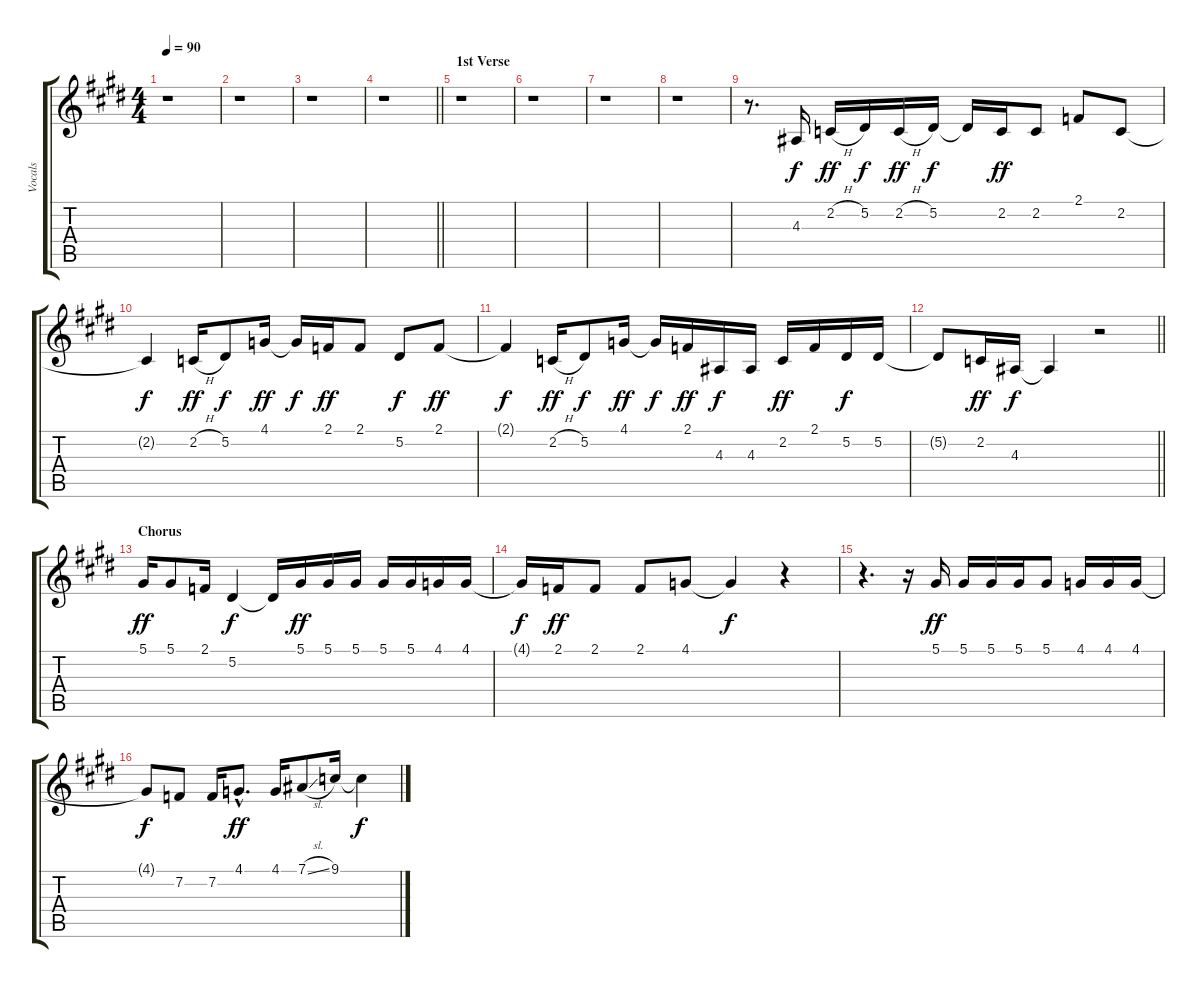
\track ("Vocals" "Vocals") {instrument stringensemble1}
\staff {score tabs}
\tuning (Eb4 Bb3 Gb3 Db3 Ab2 Eb2) {hide}
\ts (4 4)
\tempo 90
\clef g2
\ks e
r.1{dy f instrument stringensemble1} |
r.1 |
r.1 |
\barLineRight lightlight
r.1 |
\section ("" "1st Verse")
r.1 |
r.1 |
r.1 |
r.1 |
r.8{d} 4.3.16 2.2{h}.16{dy ff} 5.2.16{dy f} 2.2{h}.16{dy ff} 5.2.16{dy f} 5.2{t}.16 2.2.16{dy ff} 2.2.8 2.1.8 2.2.8 |
2.2{t}.4{dy f} 2.2{h}.16{dy ff} 5.2.8{dy f} 4.1.16{dy ff} 4.1{t}.16{dy f} 2.1.16{dy ff} 2.1.8 5.2.8{dy f} 2.1.8{dy ff} |
2.1{t}.4{dy f} 2.2{h}.16{dy ff} 5.2.8{dy f} 4.1.16{dy ff} 4.1{t}.16{dy f} 2.1.16{dy ff} 4.3.16{dy f} 4.3.16 2.2.16{dy ff} 2.1.16 5.2.16{dy f} 5.2.16 |
\barLineRight lightlight
5.2{t}.8 2.2.16{dy ff} 4.3.16{dy f} 4.3{t}.4 r.2 |
\section ("" "Chorus")
5.1.16{dy ff} 5.1.8 2.1.16 5.2.4{dy f} 5.2{t}.16 5.1.16{dy ff} 5.1.16 5.1.16 5.1.16 5.1.16 4.1.16 4.1.16 |
4.1{t}.16{dy f} 2.1.16{dy ff} 2.1.8 2.1.8 4.1.8 4.1{t}.4{dy f} r.4 |
r.4{d} r.16 5.1.16{dy ff} 5.1.16 5.1.16 5.1.16 5.1.8 4.1.16 4.1.16 4.1.16 |
4.1{t}.8{dy f} 7.2.8 7.2.16 4.1{hac}.8{d dy ff} 4.1.16 7.1{sl}.8 9.1.16 9.1{t}.4{dy f}
